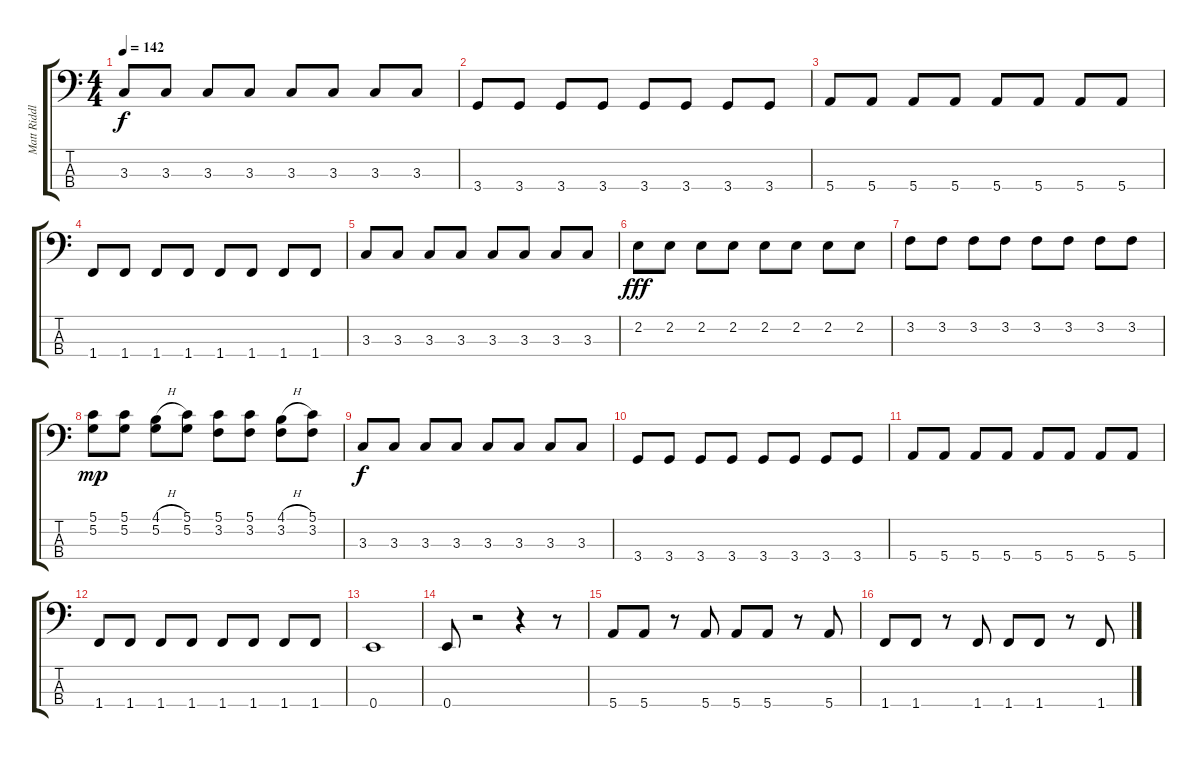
\track ("Matt Riddle" "Matt Riddl") {instrument electricbasspick}
\staff {score tabs}
\tuning (G2 D2 A1 E1) {hide}
\ts (4 4)
\tempo 142
\clef f4
\ks c
3.3.8{dy f} 3.3.8 3.3.8 3.3.8 3.3.8 3.3.8 3.3.8 3.3.8 |
3.4.8 3.4.8 3.4.8 3.4.8 3.4.8 3.4.8 3.4.8 3.4.8 |
5.4.8 5.4.8 5.4.8 5.4.8 5.4.8 5.4.8 5.4.8 5.4.8 |
1.4.8 1.4.8 1.4.8 1.4.8 1.4.8 1.4.8 1.4.8 1.4.8 |
3.3.8 3.3.8 3.3.8 3.3.8 3.3.8 3.3.8 3.3.8 3.3.8 |
2.2.8{dy fff} 2.2.8 2.2.8 2.2.8 2.2.8 2.2.8 2.2.8 2.2.8 |
3.2.8 3.2.8 3.2.8 3.2.8 3.2.8 3.2.8 3.2.8 3.2.8 |
(5.1 5.2).8{dy mp} (5.1 5.2).8 (4.1{h} 5.2).8 (5.1 5.2).8 (5.1 3.2).8 (5.1 3.2).8 (4.1{h} 3.2).8 (5.1 3.2).8 |
3.3.8{dy f} 3.3.8 3.3.8 3.3.8 3.3.8 3.3.8 3.3.8 3.3.8 |
3.4.8 3.4.8 3.4.8 3.4.8 3.4.8 3.4.8 3.4.8 3.4.8 |
5.4.8 5.4.8 5.4.8 5.4.8 5.4.8 5.4.8 5.4.8 5.4.8 |
1.4.8 1.4.8 1.4.8 1.4.8 1.4.8 1.4.8 1.4.8 1.4.8 |
0.4.1 |
0.4.8 r.2 r.4 r.8 |
5.4.8 5.4.8 r.8 5.4.8 5.4.8 5.4.8 r.8 5.4.8 |
1.4.8 1.4.8 r.8 1.4.8 1.4.8 1.4.8 r.8 1.4.8
